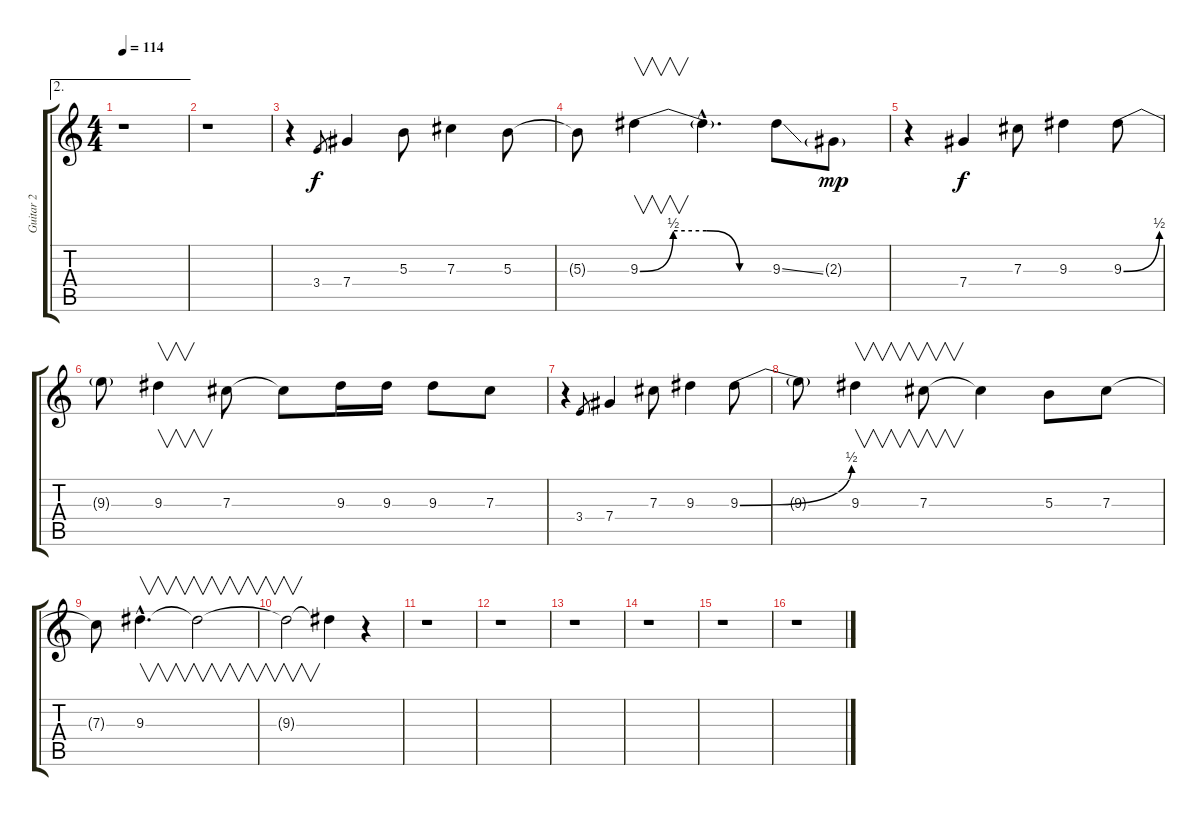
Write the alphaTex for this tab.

\track ("Guitar 2" "Guitar 2") {instrument overdrivenguitar}
\staff {score tabs}
\tuning (Eb4 Bb3 Gb3 Db3 Ab2 Db2) {hide}
\ae 2
\ts (4 4)
\tempo 114
\clef g2
\ks c
r.1{dy f} |
r.1 |
r.4 3.4.8{gr} 7.4.4 5.3.8 7.3.4 5.3.8 |
5.3{t}.8 9.3{be (custom 0 0 15 2 30 2 45 0 60 0)}.4{v} 9.3{hac t}.4{d} 9.3{ss}.8 2.3{g}.8{dy mp} |
r.4 7.4.4{dy f} 7.3.8 9.3.4 9.3{be (bend 0 0 60 2)}.8 |
9.3{t}.8 9.3.4{v} 7.3.8 7.3{t}.8 9.3.16 9.3.16 9.3.8 7.3.8 |
r.4 3.4.8{gr} 7.4.4 7.3.8 9.3.4 9.3{be (bend 0 0 60 2)}.8 |
9.3{t}.8 9.3.4{v} 7.3.8{v} 7.3{t}.4 5.3.8 7.3.8 |
7.3{t}.8 9.3{hac}.4{v d} 9.3{t}.2{v} |
9.3{t}.2{v} 9.3{t}.4 r.4 |
r.1 |
r.1 |
r.1 |
r.1 |
r.1 |
r.1
